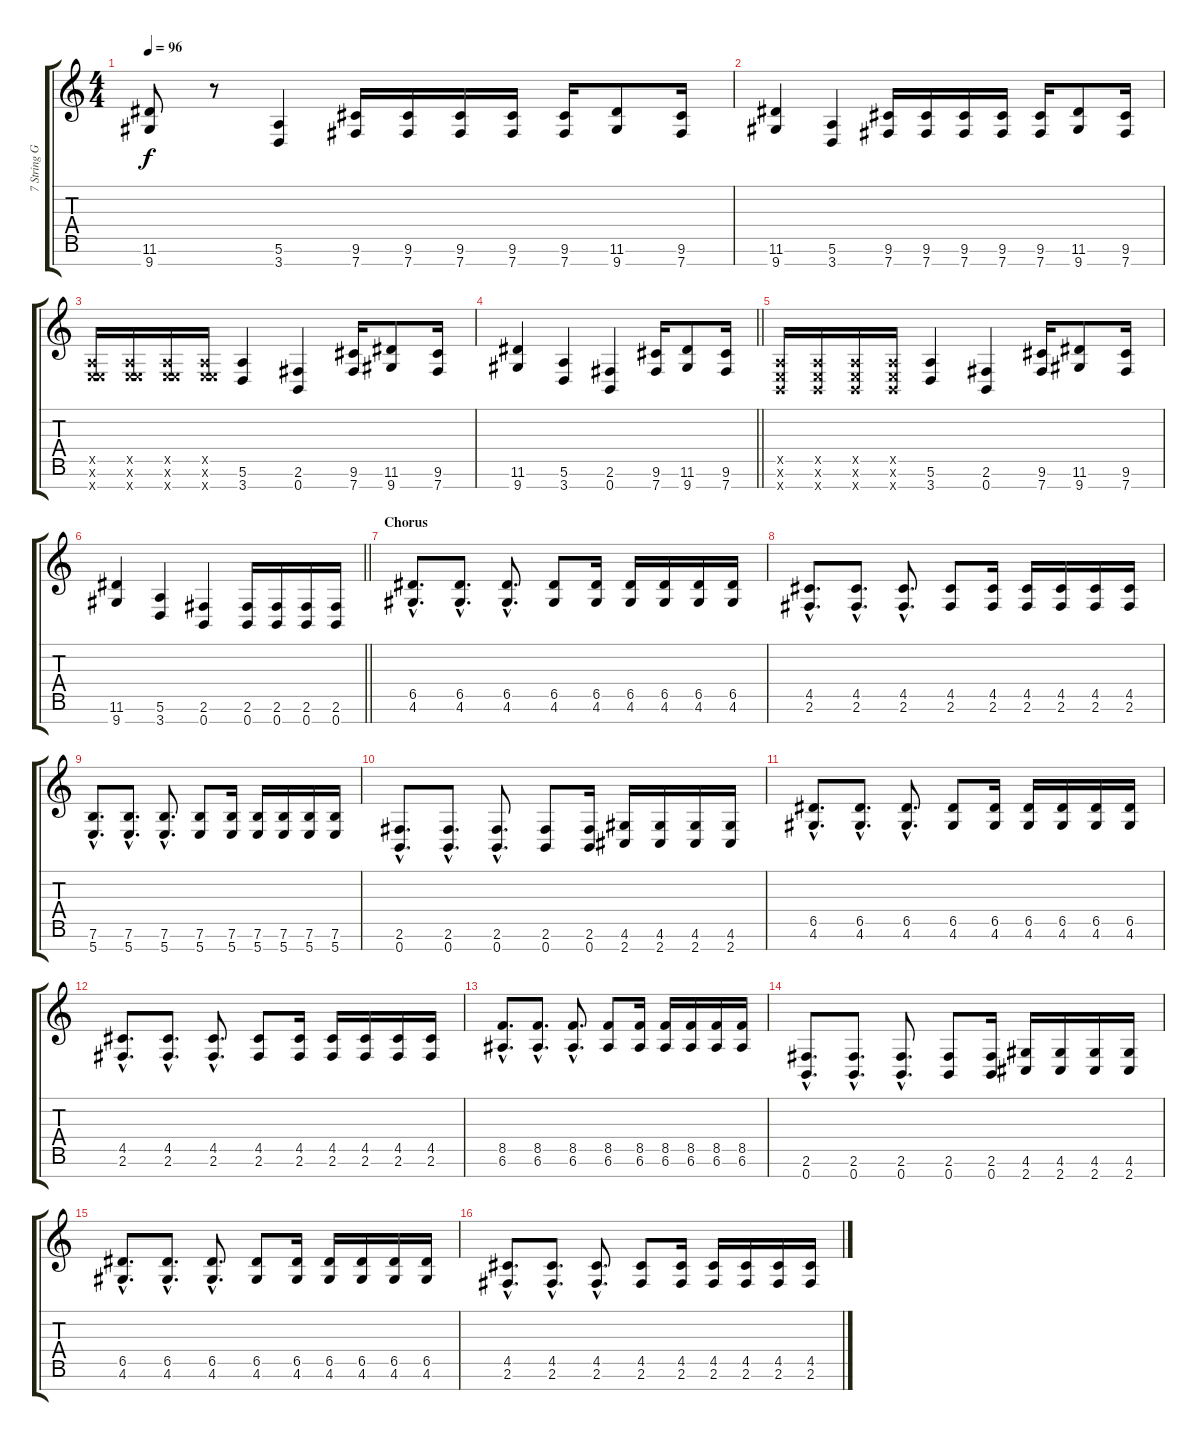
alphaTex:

\track ("7 String Guitar" "7 String G") {instrument distortionguitar}
\staff {score tabs}
\tuning (E4 B3 G3 D3 A2 E2 B1) {hide}
\ts (4 4)
\tempo 96
\clef g2
\ks c
(11.6 9.7).8{dy f balance 0} r.8 (5.6 3.7).4{balance 8} (9.6 7.7).16 (9.6 7.7).16 (9.6 7.7).16 (9.6 7.7).16 (9.6 7.7).16 (11.6 9.7).8 (9.6 7.7).16 |
(11.6 9.7).4 (5.6 3.7).4 (9.6 7.7).16 (9.6 7.7).16 (9.6 7.7).16 (9.6 7.7).16 (9.6 7.7).16 (11.6 9.7).8 (9.6 7.7).16 |
(0.5{x} 0.6{x} 5.7{x}).16 (0.5{x} 0.6{x} 5.7{x}).16 (0.5{x} 0.6{x} 5.7{x}).16 (0.5{x} 0.6{x} 5.7{x}).16 (5.6 3.7).4 (2.6 0.7).4 (9.6 7.7).16 (11.6 9.7).8 (9.6 7.7).16 |
\barLineRight lightlight
(11.6 9.7).4 (5.6 3.7).4 (2.6 0.7).4 (9.6 7.7).16 (11.6 9.7).8 (9.6 7.7).16 |
(0.5{x} 0.6{x} 0.7{x}).16 (0.5{x} 0.6{x} 0.7{x}).16 (0.5{x} 0.6{x} 0.7{x}).16 (0.5{x} 0.6{x} 0.7{x}).16 (5.6 3.7).4 (2.6 0.7).4 (9.6 7.7).16 (11.6 9.7).8 (9.6 7.7).16 |
\barLineRight lightlight
(11.6 9.7).4 (5.6 3.7).4 (2.6 0.7).4 (2.6 0.7).16 (2.6 0.7).16 (2.6 0.7).16 (2.6 0.7).16 |
\section ("" "Chorus")
(6.5{hac} 4.6{hac}).8{d} (6.5{hac} 4.6{hac}).8{d} (6.5{hac} 4.6{hac}).8{d} (6.5 4.6).8 (6.5 4.6).16 (6.5 4.6).16 (6.5 4.6).16 (6.5 4.6).16 (6.5 4.6).16 |
(4.5{hac} 2.6{hac}).8{d} (4.5{hac} 2.6{hac}).8{d} (4.5{hac} 2.6{hac}).8{d} (4.5 2.6).8 (4.5 2.6).16 (4.5 2.6).16 (4.5 2.6).16 (4.5 2.6).16 (4.5 2.6).16 |
(7.6{hac} 5.7{hac}).8{d} (7.6{hac} 5.7{hac}).8{d} (7.6{hac} 5.7{hac}).8{d} (7.6 5.7).8 (7.6 5.7).16 (7.6 5.7).16 (7.6 5.7).16 (7.6 5.7).16 (7.6 5.7).16 |
(2.6{hac} 0.7{hac}).8{d} (2.6{hac} 0.7{hac}).8{d} (2.6{hac} 0.7{hac}).8{d} (2.6 0.7).8 (2.6 0.7).16 (4.6 2.7).16 (4.6 2.7).16 (4.6 2.7).16 (4.6 2.7).16 |
(6.5{hac} 4.6{hac}).8{d} (6.5{hac} 4.6{hac}).8{d} (6.5{hac} 4.6{hac}).8{d} (6.5 4.6).8 (6.5 4.6).16 (6.5 4.6).16 (6.5 4.6).16 (6.5 4.6).16 (6.5 4.6).16 |
(4.5{hac} 2.6{hac}).8{d} (4.5{hac} 2.6{hac}).8{d} (4.5{hac} 2.6{hac}).8{d} (4.5 2.6).8 (4.5 2.6).16 (4.5 2.6).16 (4.5 2.6).16 (4.5 2.6).16 (4.5 2.6).16 |
(8.5{hac} 6.6{hac}).8{d} (8.5{hac} 6.6{hac}).8{d} (8.5{hac} 6.6{hac}).8{d} (8.5 6.6).8 (8.5 6.6).16 (8.5 6.6).16 (8.5 6.6).16 (8.5 6.6).16 (8.5 6.6).16 |
(2.6{hac} 0.7{hac}).8{d} (2.6{hac} 0.7{hac}).8{d} (2.6{hac} 0.7{hac}).8{d} (2.6 0.7).8 (2.6 0.7).16 (4.6 2.7).16 (4.6 2.7).16 (4.6 2.7).16 (4.6 2.7).16 |
(6.5{hac} 4.6{hac}).8{d} (6.5{hac} 4.6{hac}).8{d} (6.5{hac} 4.6{hac}).8{d} (6.5 4.6).8 (6.5 4.6).16 (6.5 4.6).16 (6.5 4.6).16 (6.5 4.6).16 (6.5 4.6).16 |
(4.5{hac} 2.6{hac}).8{d} (4.5{hac} 2.6{hac}).8{d} (4.5{hac} 2.6{hac}).8{d} (4.5 2.6).8 (4.5 2.6).16 (4.5 2.6).16 (4.5 2.6).16 (4.5 2.6).16 (4.5 2.6).16
